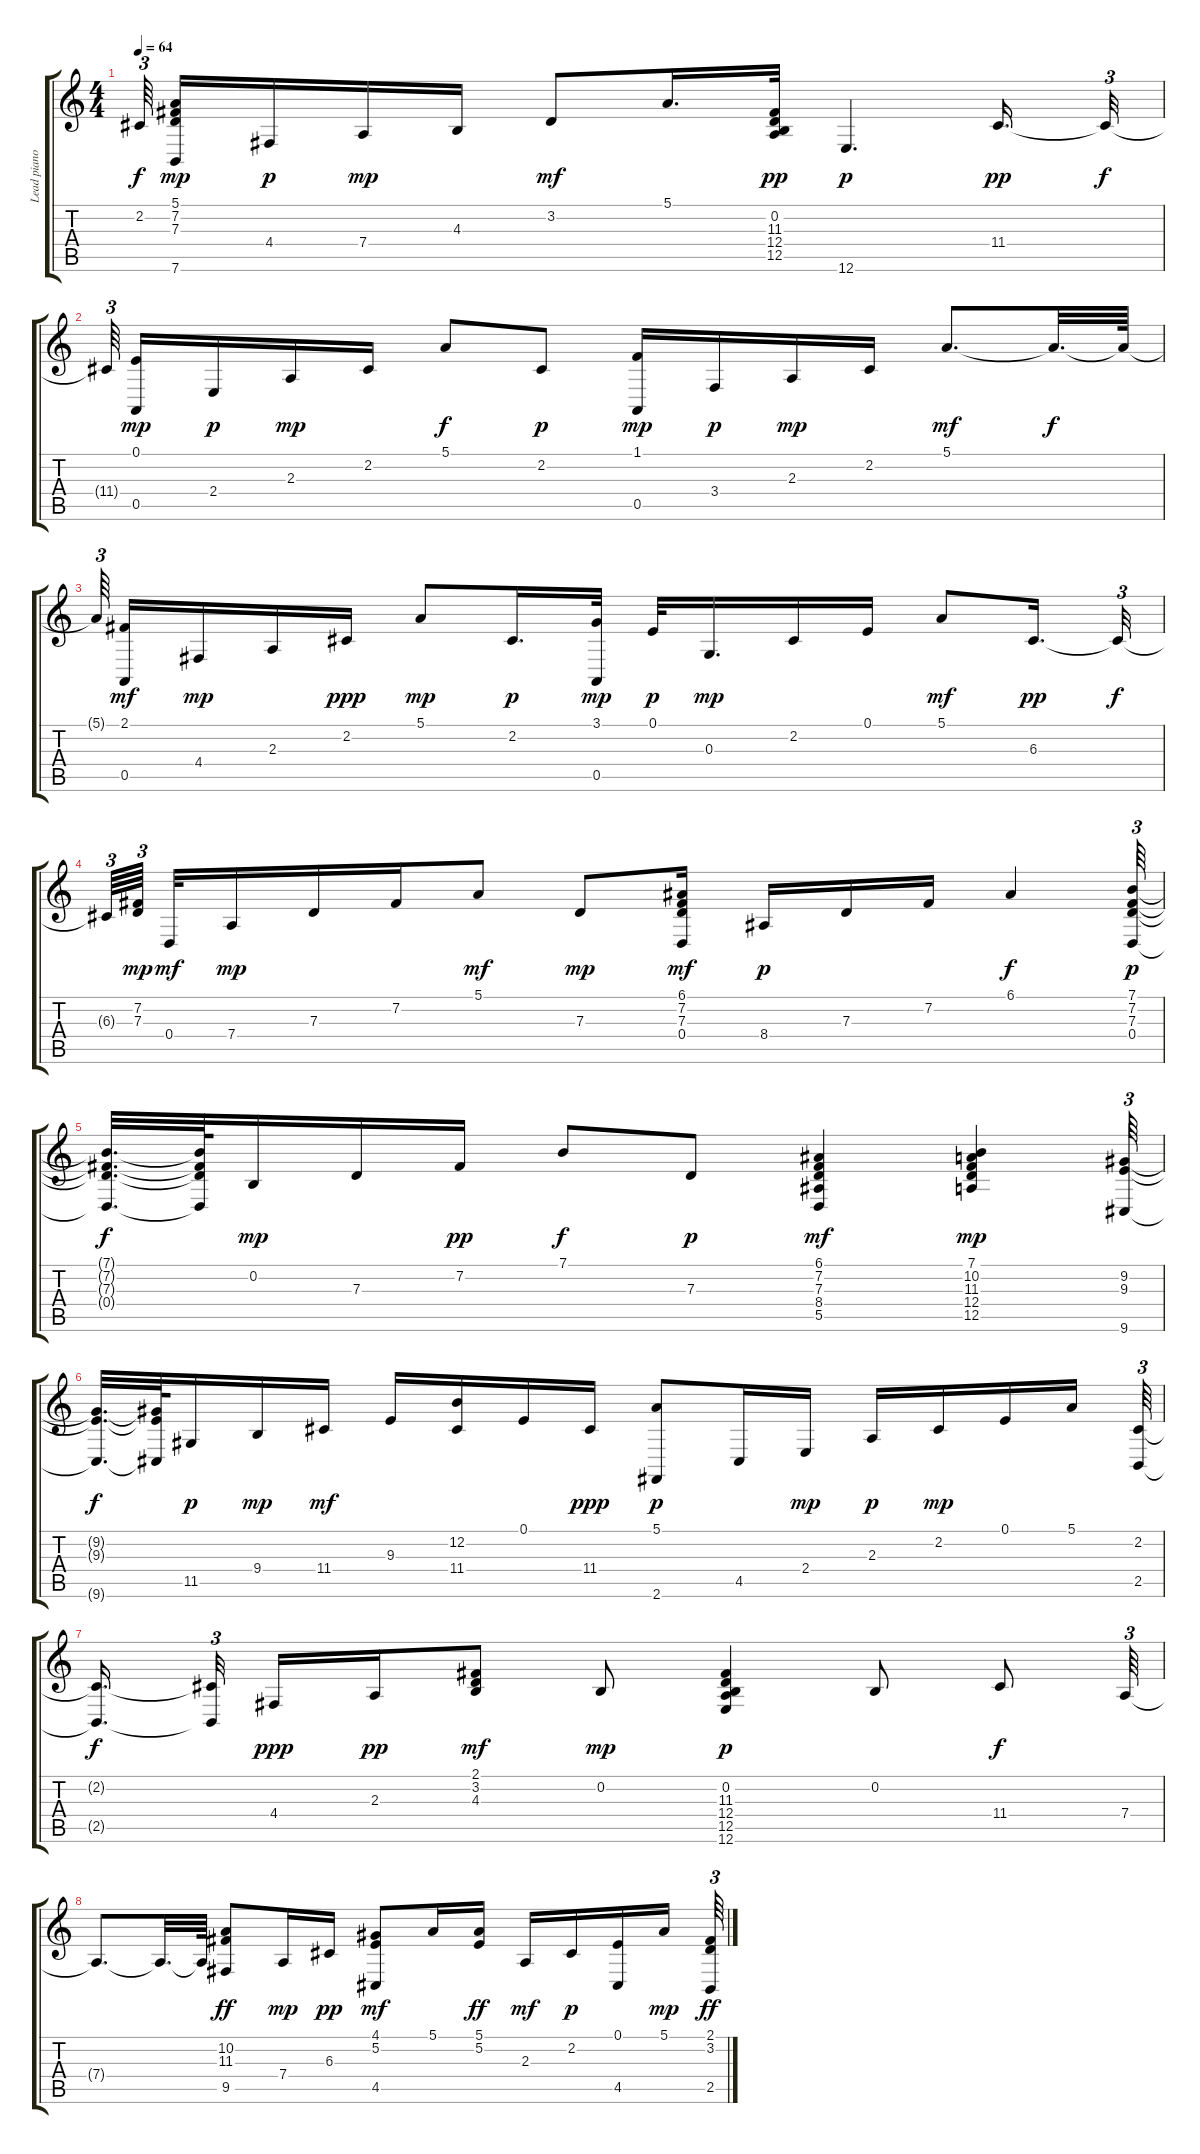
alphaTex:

\track ("Lead piano" "Lead piano") {instrument acousticgrandpiano}
\staff {score tabs}
\tuning (E4 B3 G3 D3 A2 E2) {hide}
\ts (4 4)
\tempo 64
\clef g2
\ks c
2.2{t}.64{tu (3 2) dy f beam splitsecondary} (5.1 7.2 7.3 7.6).16{dy mp} 4.4.16{dy p} 7.4.16{dy mp} 4.3.16 3.2.8{dy mf} 5.1.16{d} (0.2 11.3 12.4 12.5).32{dy pp} 12.6.4{d dy p} 11.4.16{d dy pp} 11.4{t}.32{tu (3 2) dy f} |
11.4{t}.64{tu (3 2) beam splitsecondary} (0.1 0.5).16{dy mp} 2.4.16{dy p} 2.3.16{dy mp} 2.2.16 5.1.8{dy f} 2.2.8{dy p} (1.1 0.5).16{dy mp} 3.4.16{dy p} 2.3.16{dy mp} 2.2.16 5.1.8{d dy mf} 5.1{t}.32{d dy f} 5.1{t}.64 |
5.1{t}.64{tu (3 2) beam splitsecondary} (2.1 0.5).16{dy mf} 4.4.16{dy mp} 2.3.16 2.2.16{dy ppp} 5.1.8{dy mp} 2.2.16{d dy p} (3.1 0.5).32{dy mp} 0.1.32{dy p} 0.3.16{d dy mp} 2.2.16 0.1.16 5.1.8{dy mf} 6.3.16{d dy pp} 6.3{t}.32{tu (3 2) dy f} |
6.3{t}.64{tu (3 2)} (7.2 7.3).64{tu (3 2) dy mp beam splitsecondary} 0.4.32{dy mf} 7.4.16{dy mp} 7.3.16 7.2.16 5.1.8{dy mf} 7.3.8{dy mp} (6.1 7.2 7.3 0.4).16{dy mf} 8.4.16{dy p} 7.3.16 7.2.16 6.1.4{dy f} (7.1 7.2 7.3 0.4).64{tu (3 2) dy p} |
(7.1{t} 7.2{t} 7.3{t} 0.4{t}).32{d dy f} (7.1{t} 7.2{t} 7.3{t} 0.4{t}).64 0.2.16{dy mp} 7.3.16 7.2.16{dy pp} 7.1.8{dy f} 7.3.8{dy p} (6.1 7.2 7.3 8.4 5.5).4{dy mf} (7.1 10.2 11.3 12.4 12.5).4{dy mp} (9.2 9.3 9.6).64{tu (3 2)} |
(9.2{t} 9.3{t} 9.6{t}).32{d dy f} (9.2{t} 9.3{t} 9.6{t}).64 11.5.16{dy p} 9.4.16{dy mp} 11.4.16{dy mf} 9.3.16 (12.2 11.4).16 0.1.16 11.4.16{dy ppp} (5.1 2.6).8{dy p} 4.5.16 2.4.16{dy mp} 2.3.16{dy p} 2.2.16{dy mp} 0.1.16 5.1.16 (2.2 2.5).64{tu (3 2)} |
(2.2{t} 2.5{t}).16{d dy f beam splitsecondary} (2.2{t} 2.5{t}).32{tu (3 2) beam splitsecondary} 4.4.16{dy ppp} 2.3.16{dy pp} (2.1 3.2 4.3).8{dy mf} 0.2.8{dy mp} (0.2 11.3 12.4 12.5 12.6).4{dy p} 0.2.8 11.4.8{dy f} 7.4.64{tu (3 2)} |
7.4{t}.8{d} 7.4{t}.32{d} 7.4{t}.64 (10.2 11.3 9.5).8{dy ff} 7.4.16{dy mp} 6.3.16{dy pp} (4.1 5.2 4.5).8{dy mf} 5.1.16 (5.1 5.2).16{dy ff} 2.3.16{dy mf} 2.2.16{dy p} (0.1 4.5).16 5.1.16{dy mp} (2.1 3.2 2.5).64{tu (3 2) dy ff}
